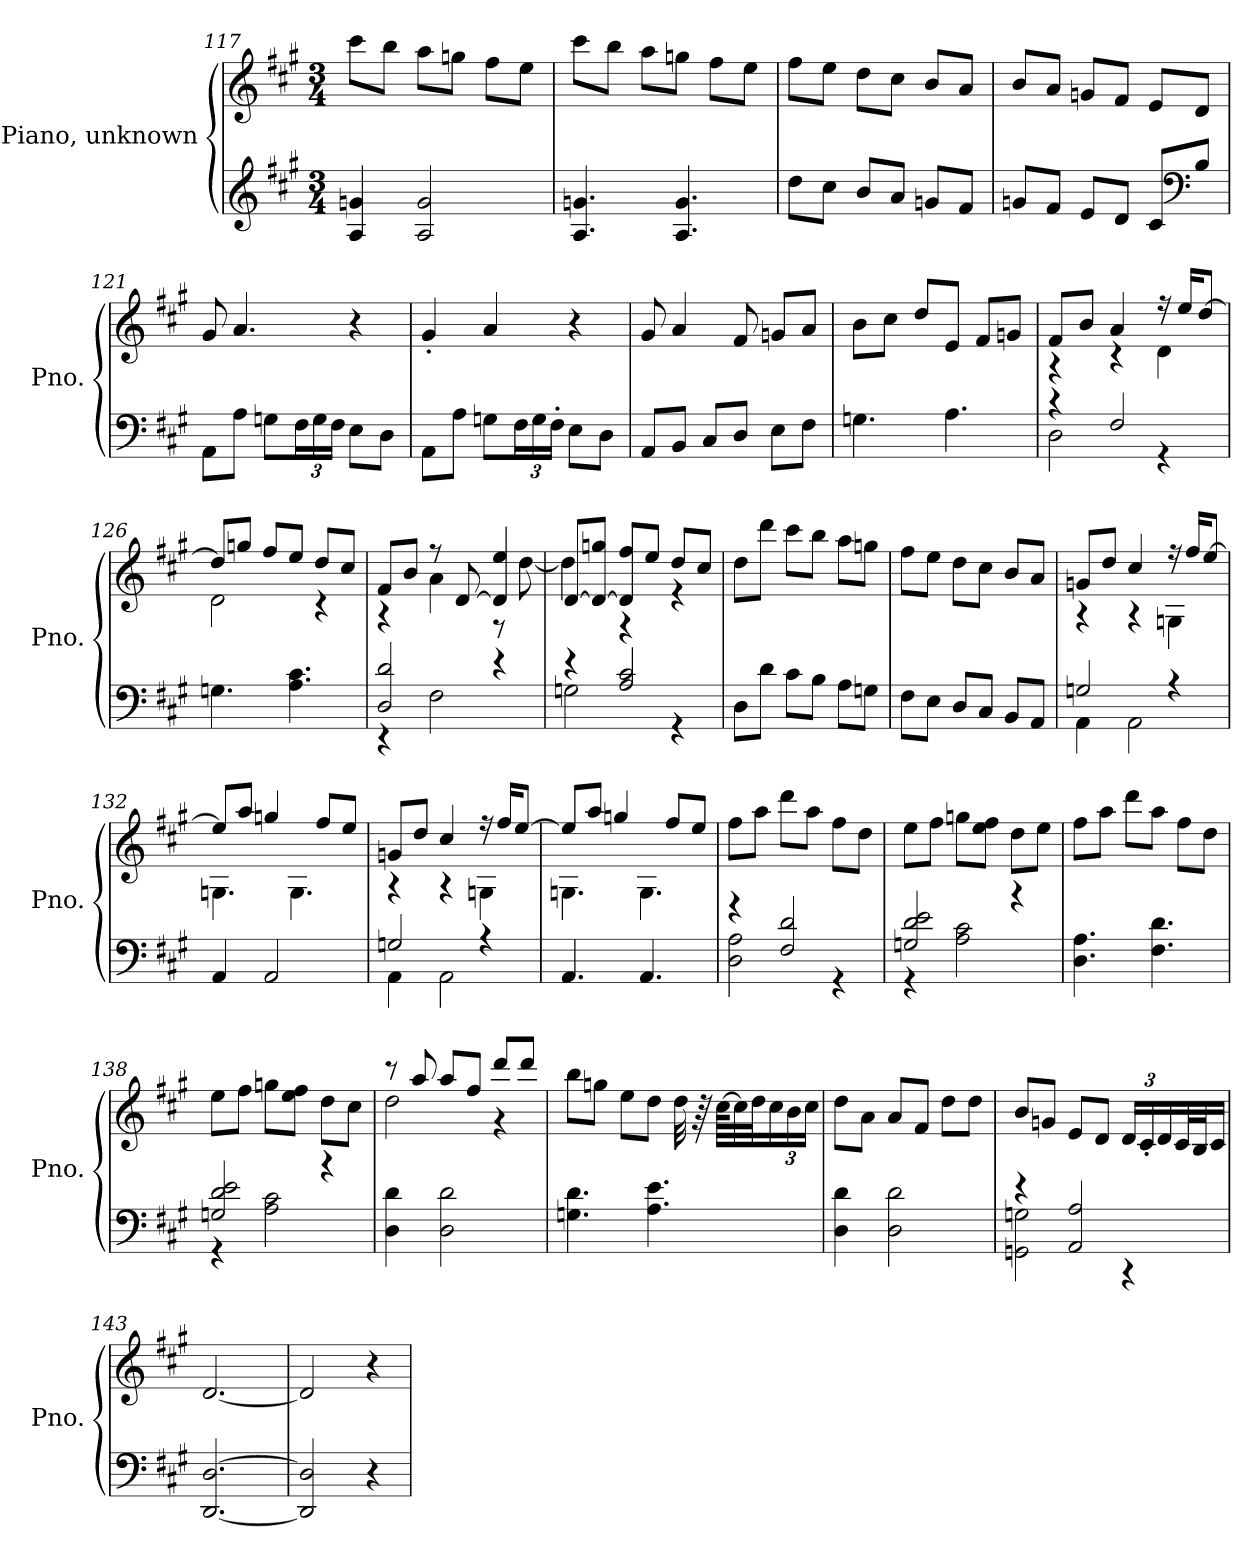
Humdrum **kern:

**kern	**kern
*part1	*part1
*staff2	*staff1
*I"Piano, unknown	*
*I'Pno.	*
*clefG2	*clefG2
*k[f#c#g#]	*k[f#c#g#]
*M3/4	*M3/4
=117	=117
4A/ 4gn/	8ccc#\L
.	8bb\J
2A/ 2g/	8aa\L
.	8ggn\J
.	8ff#\L
.	8ee\J
=118	=118
4.A/ 4.gn/	8ccc#\L
.	8bb\J
.	8aa\L
4.A/ 4.g/	8ggn\J
.	8ff#\L
.	8ee\J
=119	=119
8dd\L	8ff#\L
8cc#\J	8ee\J
8b/L	8dd\L
8a/J	8cc#\J
8gn/L	8b/L
8f#/J	8a/J
!!LO:LB:g=z
=120	=120
8gn/L	8b/L
8f#/J	8a/J
8e/L	8gn/L
8d/J	8f#/J
8c#/L	8e/L
*clefF4	*
8B/J	8d/J
=121	=121
8AA\L	8g#/
8A\J	4.a/
8Gn\L	.
*Xbrackettup	*
24F#\L	.
24G\	.
24F#\JJ	.
8E\L	4r
8D\J	.
=122	=122
8AA\L	4g#'/
8A\J	.
8Gn\L	4a/
24F#\L	.
24G\	.
24F#'\JJ	.
8E\L	4r
8D\J	.
=123	=123
8AA/L	8g#/
8BB/J	4a/
8C#/L	.
8D/J	8f#/
8E\L	8gn/L
8F#\J	8a/J
=124	=124
4.Gn\	8b\L
.	8cc#\J
.	8dd/L
4.A\	8e/J
.	8f#/L
.	8gn/J
!!LO:LB:g=z
=125	=125
*^	*^
4r	2D\	8f#/L	4r
.	.	8b/J	.
2F#/	.	4a/	4r
.	4r	16r	4d\
.	.	16ee/KL	.
.	.	[8dd/J	.
*v	*v	*	*
=126	=126	=126
4.Gn\	8dd/L]	2d\
.	8ggn/J	.
.	8ff#/L	.
4.A\ 4.c#\	8ee/J	.
.	8dd/L	4r
.	8cc#/J	.
=127	=127	=127
*^	*	*
2D/ 2d/	4r	8f#/L	4r
.	.	8b/J	.
.	2F#\	8r	4a\
.	.	[8d/	.
4r	.	4d/] 4ee/	8r
.	.	.	[8dd\
=128	=128	=128	=128
4r	2Gn\	[8d/L	4dd\]
.	.	8d/_ 8ggn/J	.
2A/ 2c#/	.	8d/] 8ff#/L	4r
.	.	8ee/J	.
.	4r	8dd/L	4r
.	.	8cc#/J	.
*v	*v	*	*
*	*v	*v
=129	=129
8D\L	8dd\L
8d\J	8ddd\J
8c#\L	8ccc#\L
8B\J	8bb\J
8A\L	8aa\L
8Gn\J	8ggn\J
!!LO:LB:g=z
=130	=130
8F#\L	8ff#\L
8E\J	8ee\J
8D/L	8dd\L
8C#/J	8cc#\J
8BB/L	8b/L
8AA/J	8a/J
=131	=131
*^	*^
2Gn/	4AA\	8gn/L	4r
.	.	8dd/J	.
.	2AA\	4cc#/	4r
4r	.	16r	4Gn\
.	.	16ff#/KL	.
.	.	[8ee/J	.
*v	*v	*	*
=132	=132	=132
4AA/	8ee/L]	4.Gn\
.	8aa/J	.
2AA/	4ggn/	.
.	.	4.G\
.	8ff#/L	.
.	8ee/J	.
=133	=133	=133
*^	*	*
2Gn/	4AA\	8gn/L	4r
.	.	8dd/J	.
.	2AA\	4cc#/	4r
4r	.	16r	4Gn\
.	.	16ff#/KL	.
.	.	[8ee/J	.
*v	*v	*	*
=134	=134	=134
4.AA/	8ee/L]	4.Gn\
.	8aa/J	.
.	4ggn/	.
4.AA/	.	4.G\
.	8ff#/L	.
.	8ee/J	.
*	*v	*v
!!LO:LB:g=z
=135	=135
*^	*
4r	2D\ 2A\	8ff#\L
.	.	8aa\J
2F#/ 2d/	.	8ddd\L
.	.	8aa\J
.	4r	8ff#\L
.	.	8dd\J
=136	=136	=136
2Gn/ 2d/ 2e/	4r	8ee\L
.	.	8ff#\J
.	2A\ 2c#\	8ggn\L
.	.	8ee\ 8ff#\J
4r	.	8dd\L
.	.	8ee\J
*v	*v	*
=137	=137
4.D\ 4.A\	8ff#\L
.	8aa\J
.	8ddd\L
4.F#\ 4.d\	8aa\J
.	8ff#\L
.	8dd\J
=138	=138
*^	*
2Gn/ 2d/ 2e/	4r	8ee\L
.	.	8ff#\J
.	2A\ 2c#\	8ggn\L
.	.	8ee\ 8ff#\J
4r	.	8dd\L
.	.	8cc#\J
*v	*v	*
=139	=139
*	*^
4D\ 4d\	8r	2dd\
.	8aa/	.
2D\ 2d\	8aa/L	.
.	8ff#/J	.
.	8ddd/L	4r
.	8ddd/J	.
*	*v	*v
!!LO:LB:g=z
=140	=140
4.Gn\ 4.d\	8bb\L
.	8ggn\J
.	8ee\L
4.A\ 4.e\	8dd\J
.	32dd\
.	64r
.	[64cc#\KLLL
.	32cc#\]
.	32dd\J
*	*Xbrackettup
.	24cc#\
.	24b\
.	24cc#\JJ
=141	=141
4D\ 4d\	8dd\L
.	8a\J
2D\ 2d\	8a/L
.	8f#/J
.	8dd\L
.	8dd\J
=142	=142
*^	*
4r	2GGn\ 2Gn\	8b/L
.	.	8gn/J
2AA/ 2A/	.	8e/L
.	.	8d/J
.	4r	24d/LL
.	.	24c#'/
.	.	24d/
.	.	32c#/L
.	.	32B/J
.	.	16c#/JJ
*v	*v	*
=143	=143
[2.DD/ [2.D/	[2.d/
=144	=144
2DD/] 2D/]	2d/]
4r	4r
=	=
*-	*-
